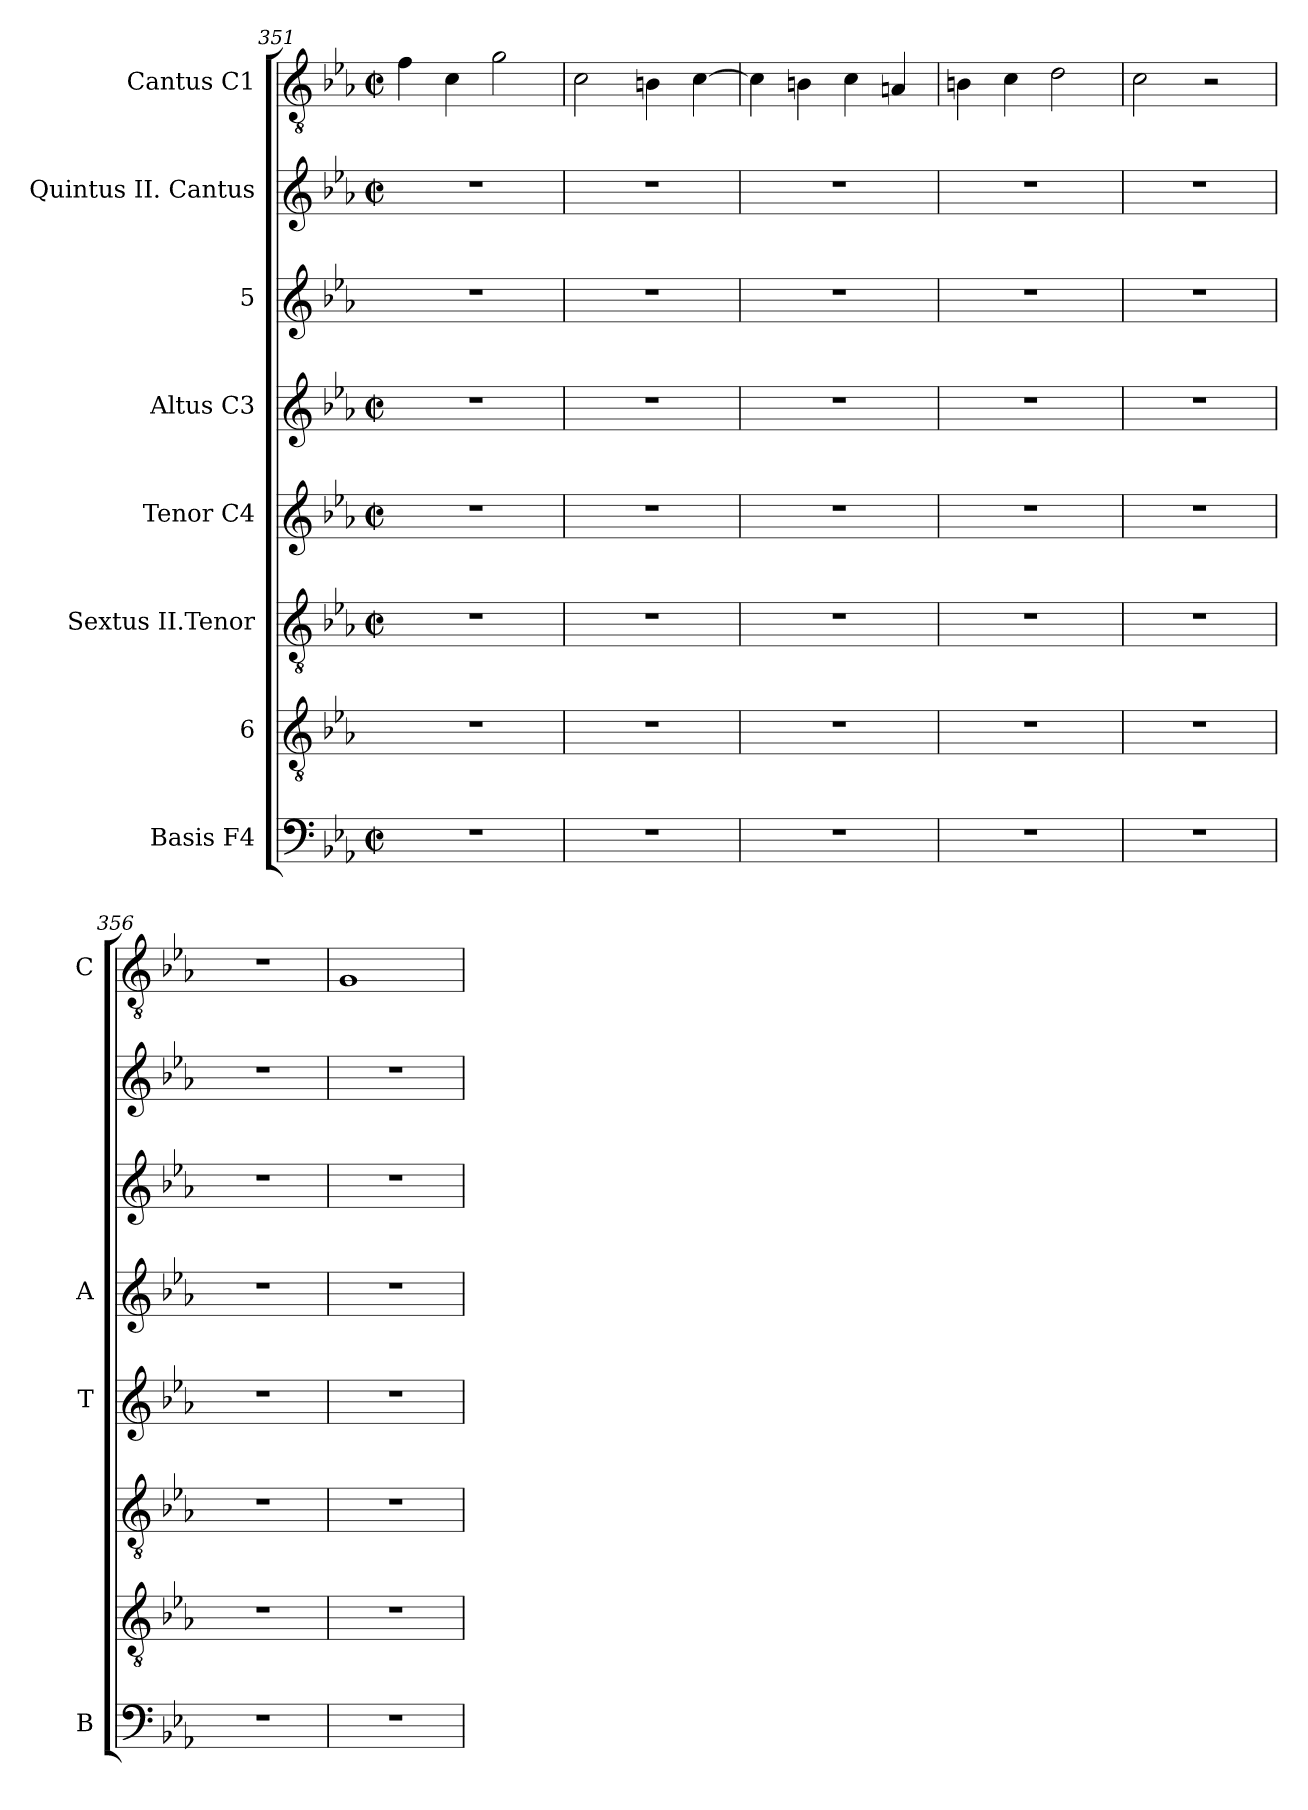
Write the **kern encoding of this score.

**kern	**kern	**kern	**kern	**kern	**kern	**kern	**kern
*part8	*part7	*part6	*part5	*part4	*part3	*part2	*part1
*staff8	*staff7	*staff6	*staff5	*staff4	*staff3	*staff2	*staff1
*I"Basis F4	*I"6	*I"Sextus II.Tenor	*I"Tenor C4	*I"Altus C3	*I"5	*I"Quintus II. Cantus	*I"Cantus C1
*I'B	*	*	*I'T	*I'A	*	*	*I'C
*clefF4	*clefGv2	*clefGv2	*clefG2	*clefG2	*clefG2	*clefG2	*clefGv2
*k[b-e-a-]	*k[b-e-a-]	*k[b-e-a-]	*k[b-e-a-]	*k[b-e-a-]	*k[b-e-a-]	*k[b-e-a-]	*k[b-e-a-]
*E-:	*E-:	*E-:	*E-:	*E-:	*E-:	*E-:	*E-:
*M2/2	*	*M2/2	*M2/2	*M2/2	*	*M2/2	*M2/2
*met(c|)	*	*met(c|)	*met(c|)	*met(c|)	*	*met(c|)	*met(c|)
=351	=351	=351	=351	=351	=351	=351	=351
1r	1r	1r	1r	1r	1r	1r	4f\
.	.	.	.	.	.	.	4c\
.	.	.	.	.	.	.	2g\
=352	=352	=352	=352	=352	=352	=352	=352
1r	1r	1r	1r	1r	1r	1r	2c\
.	.	.	.	.	.	.	4Bn\
.	.	.	.	.	.	.	[>4c\
=353	=353	=353	=353	=353	=353	=353	=353
1r	1r	1r	1r	1r	1r	1r	4c\]
.	.	.	.	.	.	.	4Bn\
.	.	.	.	.	.	.	4c\
.	.	.	.	.	.	.	4An/
=354	=354	=354	=354	=354	=354	=354	=354
1r	1r	1r	1r	1r	1r	1r	4Bn\
.	.	.	.	.	.	.	4c\
.	.	.	.	.	.	.	2d\
!!LO:LB:g=z
=355	=355	=355	=355	=355	=355	=355	=355
1r	1r	1r	1r	1r	1r	1r	2c\
.	.	.	.	.	.	.	2r
=356	=356	=356	=356	=356	=356	=356	=356
1r	1r	1r	1r	1r	1r	1r	1r
=357	=357	=357	=357	=357	=357	=357	=357
1r	1r	1r	1r	1r	1r	1r	1G
=	=	=	=	=	=	=	=
*-	*-	*-	*-	*-	*-	*-	*-
